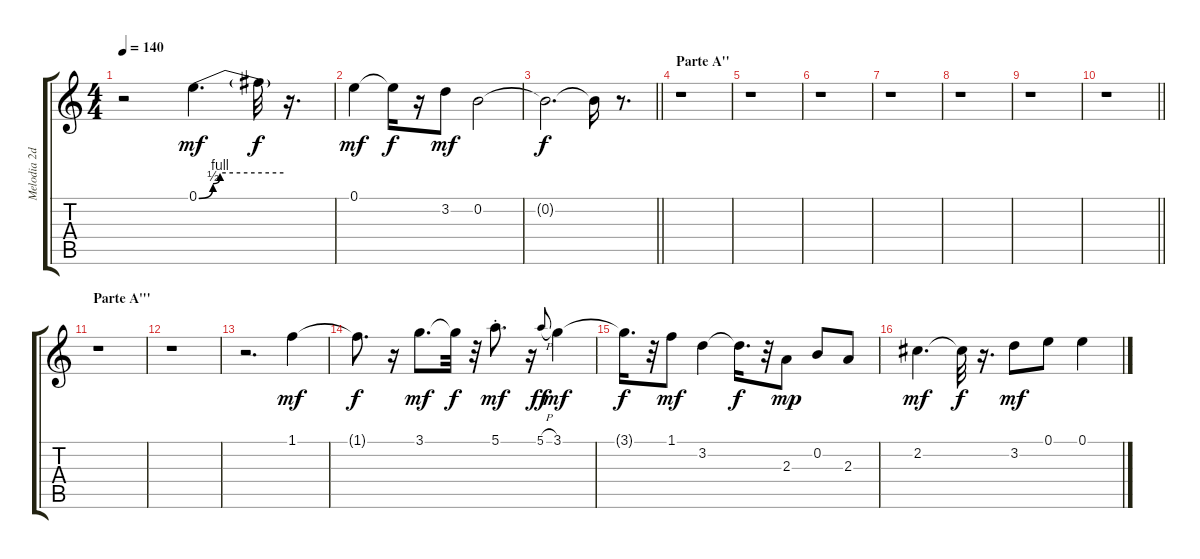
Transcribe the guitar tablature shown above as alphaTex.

\track ("Melodia 2da Voz" "Melodia 2d") {instrument fretlessbass}
\staff {score tabs}
\tuning (E4 B3 G3 D3 A2 E2) {hide}
\ts (4 4)
\tempo 140
\clef g2
\ks c
r.2{dy f} 0.1{be (custom 0 0 10 2 15 4 60 4)}.4{d dy mf} 0.1{t}.32{dy f} r.16{d} |
0.1.4{dy mf} 0.1{t}.16{dy f} r.16 3.2.8{dy mf} 0.2.2 |
\barLineRight lightlight
0.2{t}.2{d dy f} 0.2{t}.16 r.8{d} |
\section ("" "Parte A''")
r.1 |
r.1 |
r.1 |
r.1 |
r.1 |
r.1 |
\barLineRight lightlight
r.1 |
\section ("" "Parte A'''")
r.1 |
r.1 |
r.2{d} 1.1.4{dy mf} |
1.1{t}.8{d dy f} r.16 3.1.8{d dy mf} 3.1{t}.32{dy f} r.32 5.1{st}.8{d dy mf} r.16 5.1{h}.8{gr onbeat dy ff} 3.1.4{dy mf} |
3.1{t}.16{d dy f} r.32 1.1.8{dy mf} 3.2.4 3.2{t}.16{d dy f} r.32 2.3.8{dy mp} 0.2.8 2.3.8 |
2.2.4{d dy mf} 2.2{t}.32{dy f} r.16{d} 3.2.8{dy mf} 0.1.8 0.1.4
